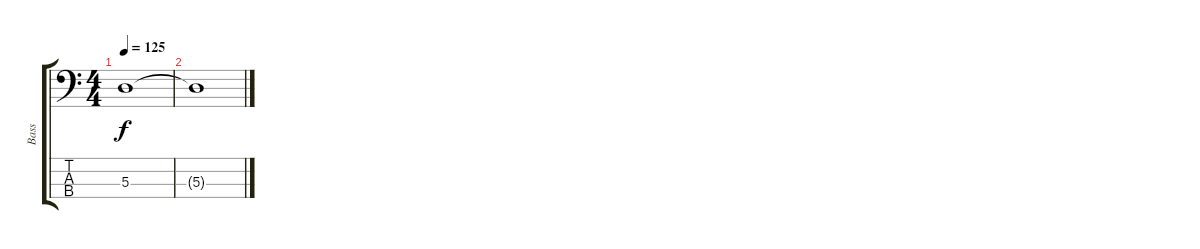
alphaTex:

\track ("Bass" "Bass") {instrument electricbasspick}
\staff {score tabs}
\tuning (G2 D2 A1 E1) {hide}
\ts (4 4)
\tempo 125
\clef f4
\ks c
5.3.1{dy f} |
5.3{t}.1
